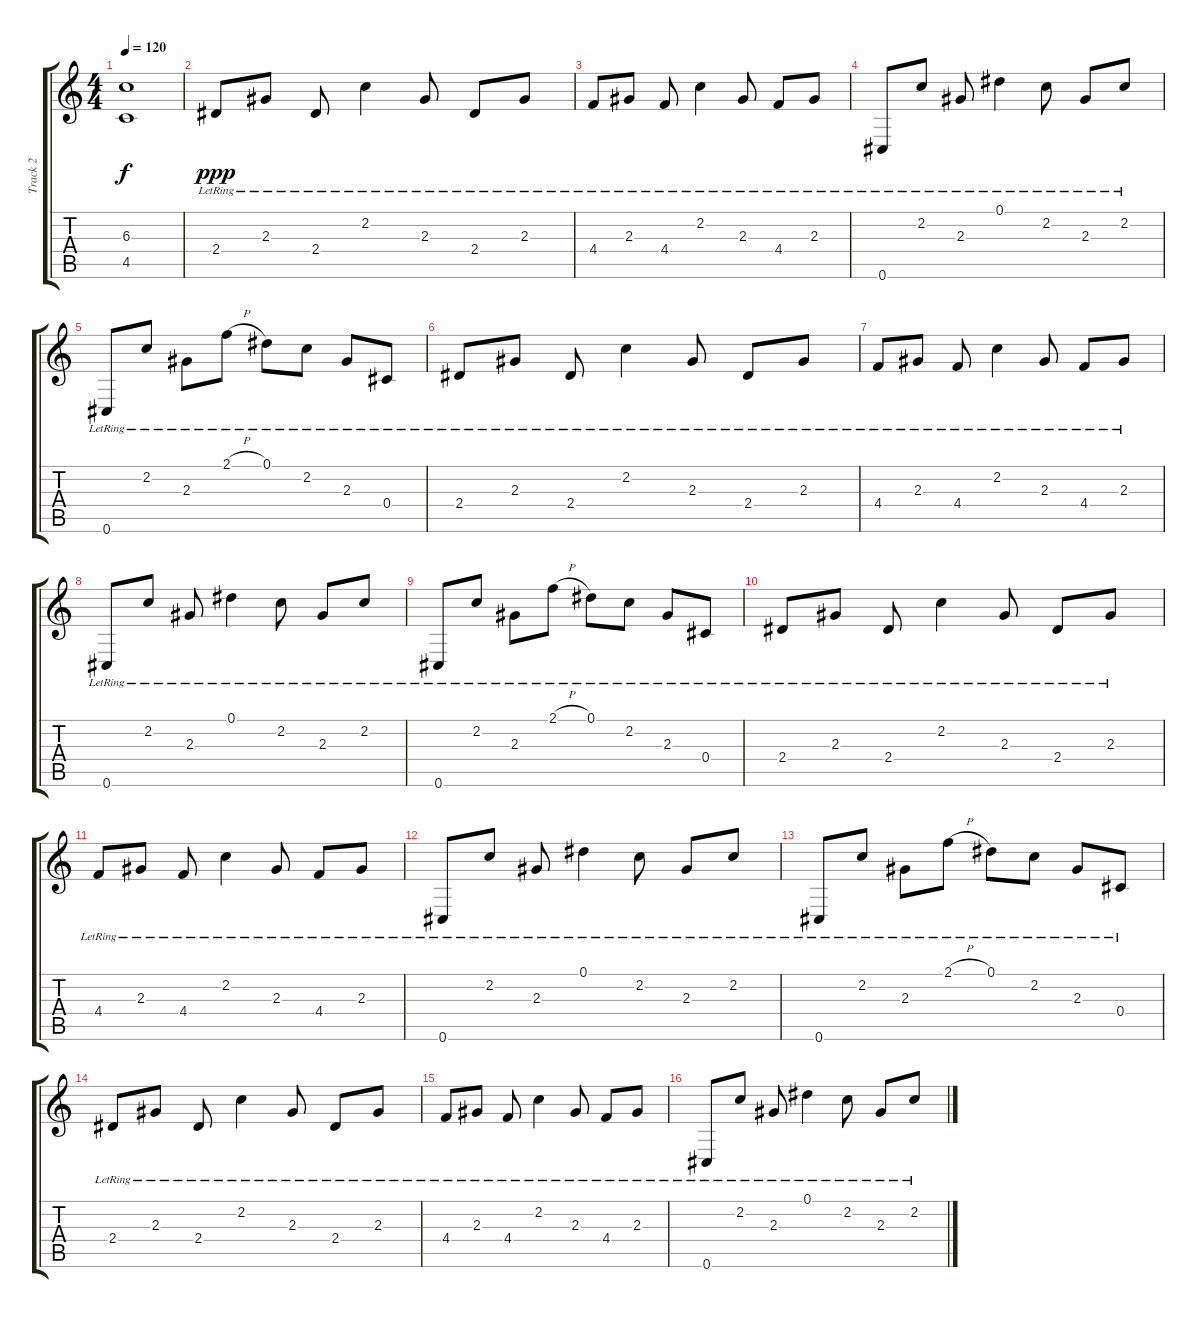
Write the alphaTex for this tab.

\track ("Track 2" "Track 2") {instrument overdrivenguitar}
\staff {score tabs}
\tuning (Eb4 Bb3 Gb3 Db3 Ab2 Db2) {hide}
\ts (4 4)
\tempo 120
\clef g2
\ks c
(6.3 4.5).1{dy f} |
2.4{lr}.8{dy ppp} 2.3{lr}.8 2.4{lr}.8 2.2{lr}.4 2.3{lr}.8 2.4{lr}.8 2.3{lr}.8 |
4.4{lr}.8 2.3{lr}.8 4.4{lr}.8 2.2{lr}.4 2.3{lr}.8 4.4{lr}.8 2.3{lr}.8 |
0.6{lr}.8 2.2{lr}.8 2.3{lr}.8 0.1{lr}.4 2.2{lr}.8 2.3{lr}.8 2.2{lr}.8 |
0.6{lr}.8 2.2{lr}.8 2.3{lr}.8 2.1{h lr}.8 0.1{lr}.8 2.2{lr}.8 2.3{lr}.8 0.4{lr}.8 |
2.4{lr}.8 2.3{lr}.8 2.4{lr}.8 2.2{lr}.4 2.3{lr}.8 2.4{lr}.8 2.3{lr}.8 |
4.4{lr}.8 2.3{lr}.8 4.4{lr}.8 2.2{lr}.4 2.3{lr}.8 4.4{lr}.8 2.3{lr}.8 |
0.6{lr}.8 2.2{lr}.8 2.3{lr}.8 0.1{lr}.4 2.2{lr}.8 2.3{lr}.8 2.2{lr}.8 |
0.6{lr}.8 2.2{lr}.8 2.3{lr}.8 2.1{h lr}.8 0.1{lr}.8 2.2{lr}.8 2.3{lr}.8 0.4{lr}.8 |
2.4{lr}.8 2.3{lr}.8 2.4{lr}.8 2.2{lr}.4 2.3{lr}.8 2.4{lr}.8 2.3{lr}.8 |
4.4{lr}.8 2.3{lr}.8 4.4{lr}.8 2.2{lr}.4 2.3{lr}.8 4.4{lr}.8 2.3{lr}.8 |
0.6{lr}.8 2.2{lr}.8 2.3{lr}.8 0.1{lr}.4 2.2{lr}.8 2.3{lr}.8 2.2{lr}.8 |
0.6{lr}.8 2.2{lr}.8 2.3{lr}.8 2.1{h lr}.8 0.1{lr}.8 2.2{lr}.8 2.3{lr}.8 0.4{lr}.8 |
2.4{lr}.8 2.3{lr}.8 2.4{lr}.8 2.2{lr}.4 2.3{lr}.8 2.4{lr}.8 2.3{lr}.8 |
4.4{lr}.8 2.3{lr}.8 4.4{lr}.8 2.2{lr}.4 2.3{lr}.8 4.4{lr}.8 2.3{lr}.8 |
0.6{lr}.8 2.2{lr}.8 2.3{lr}.8 0.1{lr}.4 2.2{lr}.8 2.3{lr}.8 2.2{lr}.8
